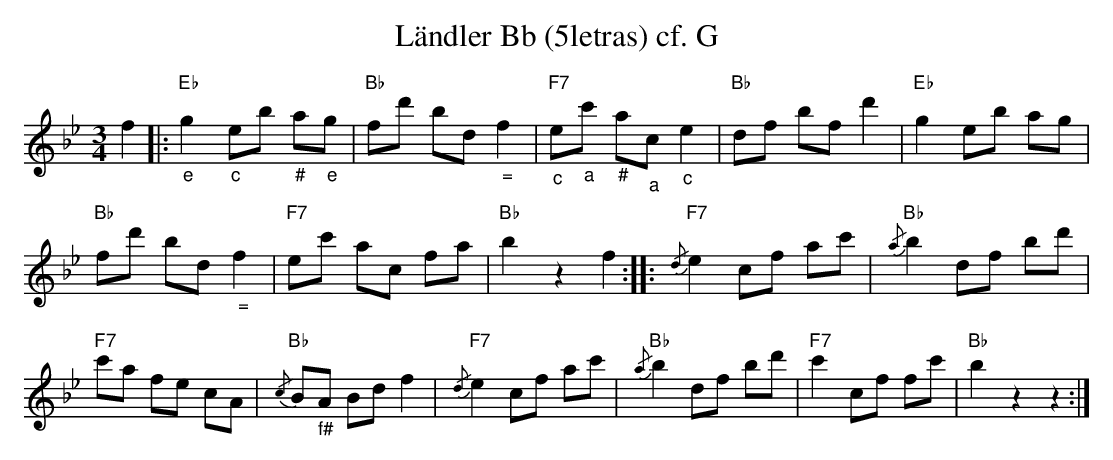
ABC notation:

X:1
T:L\"andler Bb (5letras) cf. G
M:3/4
L:1/8
K:Bbmaj%%MIDI gchordon
f2 |: "Eb""_e"g2"_c"eb "_#"a"_e"g | "Bb"fd' bd"_ ="f2 | "F7""_c"e"_a"c' "_#"a"_a"c"_c"e2 | "Bb"df bfd'2 | "Eb"g2eb ag |
"Bb"fd' bd"_ ="f2 | "F7"ec' ac fa | "Bb"b2z2f2 :: "F7"{/d}e2 cf ac' | "Bb"{/a}b2 df bd' |
"F7"c'a fe cA | "Bb"{/c}B"_f#"A Bdf2 | "F7"{/d}e2 cf ac' | "Bb"{/a}b2 df bd' | "F7"c'2 cf fc' | "Bb"b2z2z2 :|
